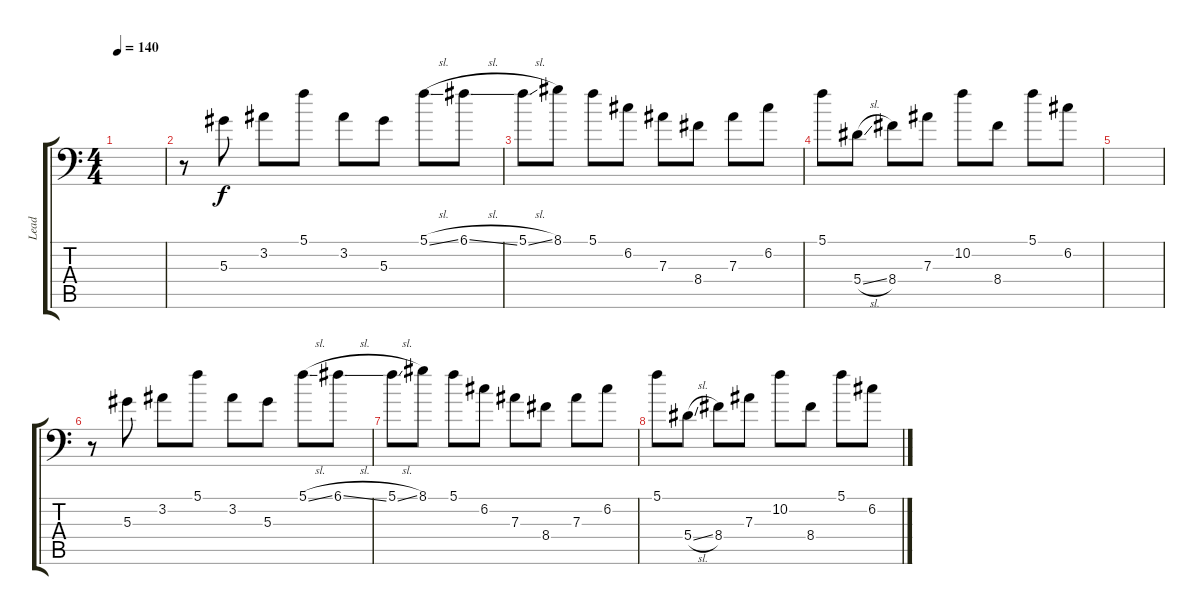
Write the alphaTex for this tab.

\track ("Lead" "Lead") {instrument distortionguitar}
\staff {score tabs}
\tuning (C4 G3 Eb3 Bb2 F2 Bb1) {hide}
\ts (4 4)
\tempo 140
\clef f4
\ks c
|
r.8 5.3.8 3.2.8 5.1.8 3.2.8 5.3.8 5.1{sl}.8 6.1{sl}.8 |
5.1{sl}.8 8.1.8 5.1.8 6.2.8 7.3.8 8.4.8 7.3.8 6.2.8 |
5.1.8 5.4{sl}.8 8.4.8 7.3.8 10.2.8 8.4.8 5.1.8 6.2.8 |
|
r.8 5.3.8 3.2.8 5.1.8 3.2.8 5.3.8 5.1{sl}.8 6.1{sl}.8 |
5.1{sl}.8 8.1.8 5.1.8 6.2.8 7.3.8 8.4.8 7.3.8 6.2.8 |
5.1.8 5.4{sl}.8 8.4.8 7.3.8 10.2.8 8.4.8 5.1.8 6.2.8
